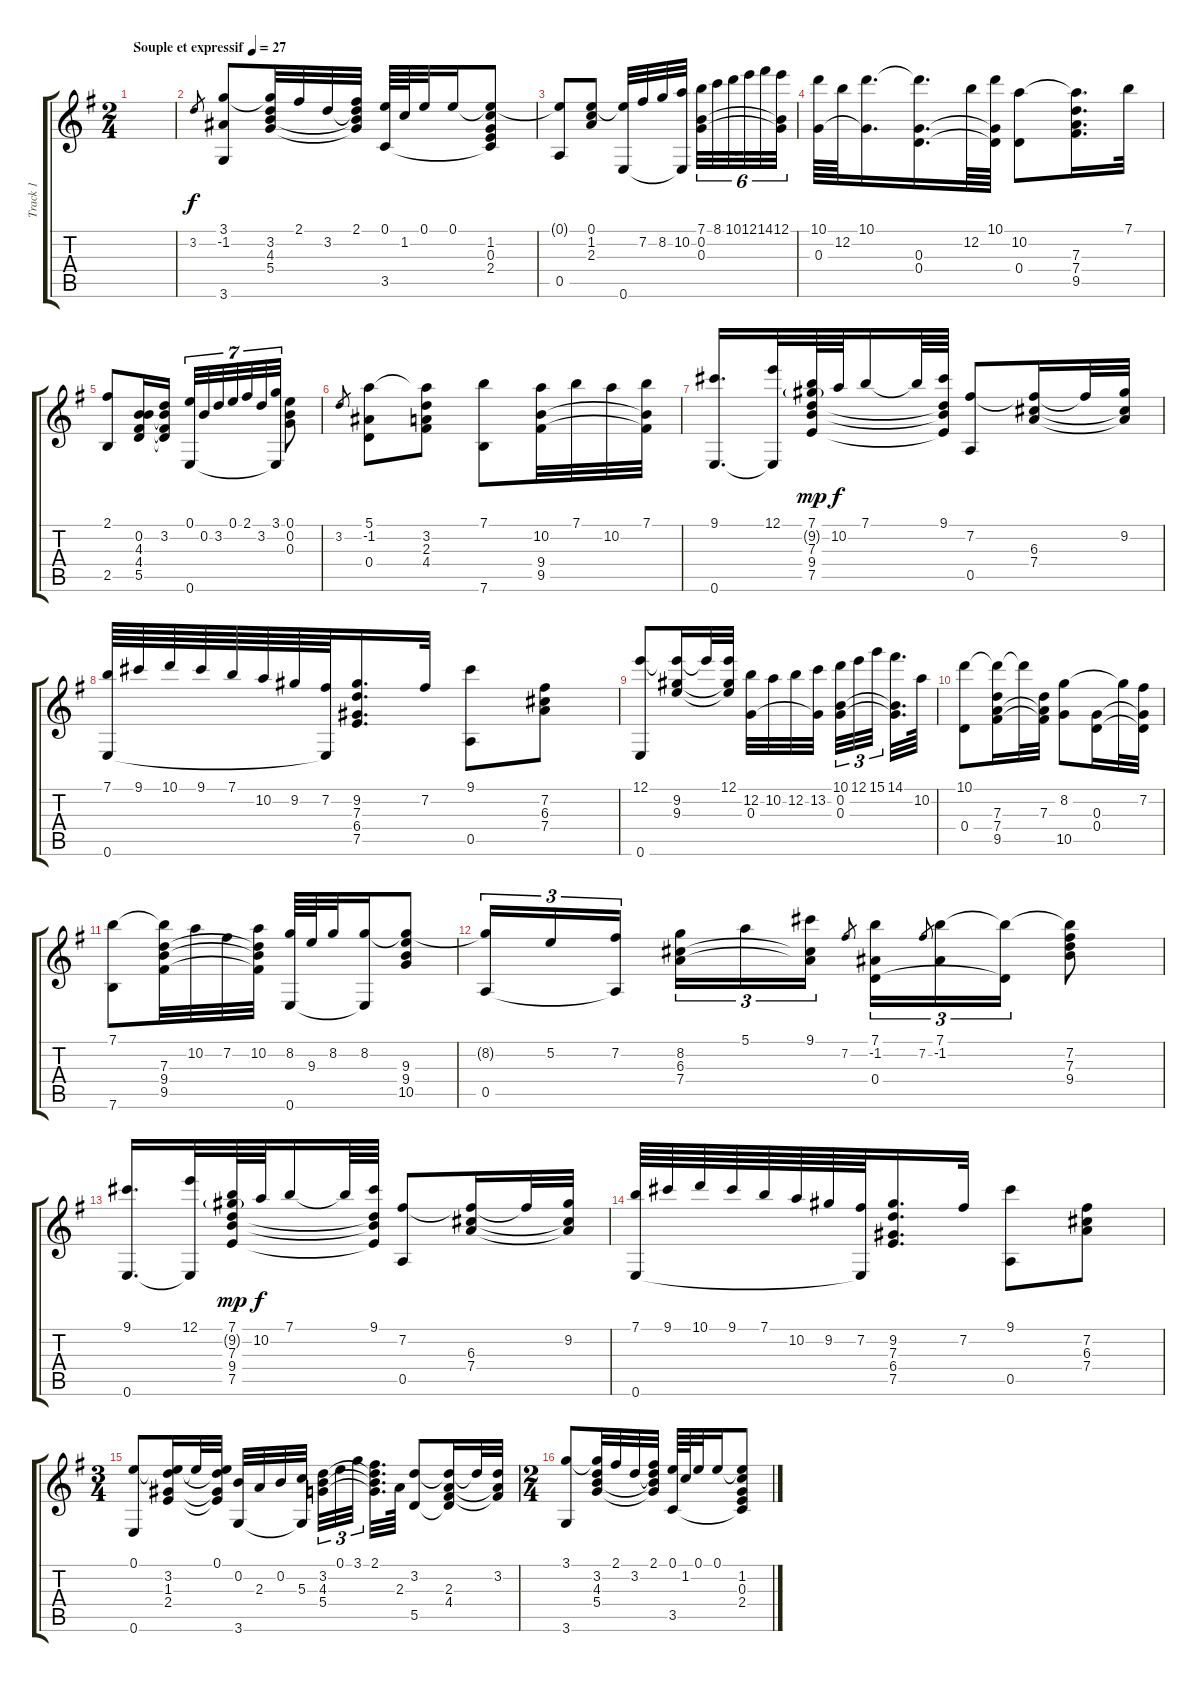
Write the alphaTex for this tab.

\track ("Track 1" "Track 1") {instrument acousticguitarnylon}
\staff {score tabs}
\tuning (E4 B3 G3 D3 A2 E2) {hide}
\ts (2 4)
\tempo (27 "Souple et expressif")
\clef g2
\ks g
|
3.2.8{gr} (3.1 -1.2 3.6).8 (3.1{t} 3.2 4.3 5.4).32 2.1.32 3.2.32 (2.1 3.2{t} 4.3{t} 5.4{t}).32 (0.1 3.5).64 1.2.64 0.1.32 0.1.16 (0.1{t} 1.2 0.3 2.4 3.5{t}).8 |
(0.1{t} 0.5).8 (0.1 1.2 2.3).8 (0.1{t} 0.6).32 7.2.32 8.2.32 (10.2 0.6{t}).32{beam splitsecondary} (7.1 0.2 0.3).32{tu (6 4)} 8.1.32{tu (6 4)} 10.1.32{tu (6 4) beam splitsecondary} 12.1.32{tu (6 4)} 14.1.32{tu (6 4)} (12.1 0.2{t} 0.3{t}).32{tu (6 4)} |
(10.1 0.3).64 12.2.64 (10.1 0.3{t}).16{d} (10.1{t} 0.3 0.4).16{d} 12.2.64 (10.1 0.3{t} 0.4{t}).64 (10.2 0.4).8 (10.2{t} 7.3 7.4 9.5).16{d} 7.1.32 |
(2.1 2.5).8 (0.2 4.3 4.4 5.5).16 (3.2 4.3{t} 4.4{t} 5.5{t}).16 (0.1 0.6).32{tu (7 4)} 0.2.32{tu (7 4)} 3.2.32{tu (7 4)} 0.1.32{tu (7 4)} 2.1.32{tu (7 4)} 3.2.32{tu (7 4)} (3.1 0.6{t}).32{tu (7 4)} (0.1 0.2 0.3).8 |
3.2.8{gr} (5.1 -1.2 0.4).8 (5.1{t} 3.2 2.3 4.4).8 (7.1 7.6).8 (10.2 9.4 9.5).32 7.1.32 10.2.32 (7.1 9.4{t} 9.5{t}).32 |
(9.1 0.6).16{d} (12.1 0.6{t}).32 (7.1 9.2{g} 7.3 9.4 7.5).64{dy mp} 10.2.64{dy f} 7.1.16 7.1{t}.64 (9.1 7.3{t} 9.4{t} 7.5{t}).64 (7.2 0.5).8 (7.2{t} 6.3 7.4).16 7.2{t}.32 (9.2 6.3{t} 7.4{t}).32 |
(7.1 0.6).64 9.1.64 10.1.64 9.1.64 7.1.64 10.2.64 9.2.64 (7.2 0.6{t}).64 (9.2 7.3 6.4 7.5).16{d} 7.2.32 (9.1 0.5).8 (7.2 6.3 7.4).8 |
(12.1 0.6).8 (12.1{t} 9.2 9.3).16 12.1{t}.32 (12.1 9.2{t} 9.3{t}).32 (12.2 0.3).32 10.2.32 12.2.32 (13.2 0.3{t}).32{beam splitsecondary} (10.1 0.2 0.3).32{tu (3 2)} 12.1.32{tu (3 2)} 15.1.32{tu (3 2) beam splitsecondary} (14.1 0.2{t} 0.3{t}).32{d} 10.2.64 |
(10.1 0.4).8 (10.1{t} 7.3 7.4 9.5).16 10.1{t}.32 (7.3 7.4{t} 9.5{t}).32 (8.2 10.5).8 (0.3 0.4).16 8.2{t}.32 (7.2 0.3{t} 0.4{t}).32 |
(7.1 7.6).8 (7.1{t} 7.3 9.4 9.5).32 10.2.32 7.2.32 (10.2 7.3{t} 9.4{t} 9.5{t}).32 (8.2 0.6).64 9.3.64 8.2.32 (8.2 0.6{t}).16 (8.2{t} 9.3 9.4 10.5).8 |
(8.2{t} 0.5).16{tu (3 2)} 5.2.16{tu (3 2)} (7.2 0.5{t}).16{tu (3 2) beam splitsecondary} (8.2 6.3 7.4).16{tu (3 2)} 5.1.16{tu (3 2)} (9.1 6.3{t} 7.4{t}).16{tu (3 2)} 7.2.8{gr} (7.1 -1.2 0.4).16{tu (3 2)} 7.2.8{gr} (7.1 -1.2).16{tu (3 2)} (7.1{t} 0.4{t}).16{tu (3 2)} (7.1{t} 7.2 7.3 9.4).8 |
(9.1 0.6).16{d} (12.1 0.6{t}).32 (7.1 9.2{g} 7.3 9.4 7.5).64{dy mp} 10.2.64{dy f} 7.1.16 7.1{t}.64 (9.1 7.3{t} 9.4{t} 7.5{t}).64 (7.2 0.5).8 (7.2{t} 6.3 7.4).16 7.2{t}.32 (9.2 6.3{t} 7.4{t}).32 |
(7.1 0.6).64 9.1.64 10.1.64 9.1.64 7.1.64 10.2.64 9.2.64 (7.2 0.6{t}).64 (9.2 7.3 6.4 7.5).16{d} 7.2.32 (9.1 0.5).8 (7.2 6.3 7.4).8 |
\ts (3 4)
(0.1 0.6).8 (0.1{t} 3.2 1.3 2.4).16 0.1{t}.32 (0.1 3.2{t} 1.3{t} 2.4{t}).32 (0.2 3.6).32 2.3.32 0.2.32 (5.3 3.6{t}).32{beam splitsecondary} (3.2 4.3 5.4).32{tu (3 2)} 0.1.32{tu (3 2)} 3.1.32{tu (3 2) beam splitsecondary} (2.1 3.2{t} 4.3{t} 5.4{t}).32{d} 2.3.64 (3.2 5.5).8 (3.2{t} 2.3 4.4 5.5{t}).16 3.2{t}.32 (3.2 2.3{t} 4.4{t}).32 |
\ts (2 4)
(3.1 3.6).8 (3.1{t} 3.2 4.3 5.4).32 2.1.32 3.2.32 (2.1 3.2{t} 4.3{t} 5.4{t}).32 (0.1 3.5).64 1.2.64 0.1.32 0.1.16 (0.1{t} 1.2 0.3 2.4 3.5{t}).8
